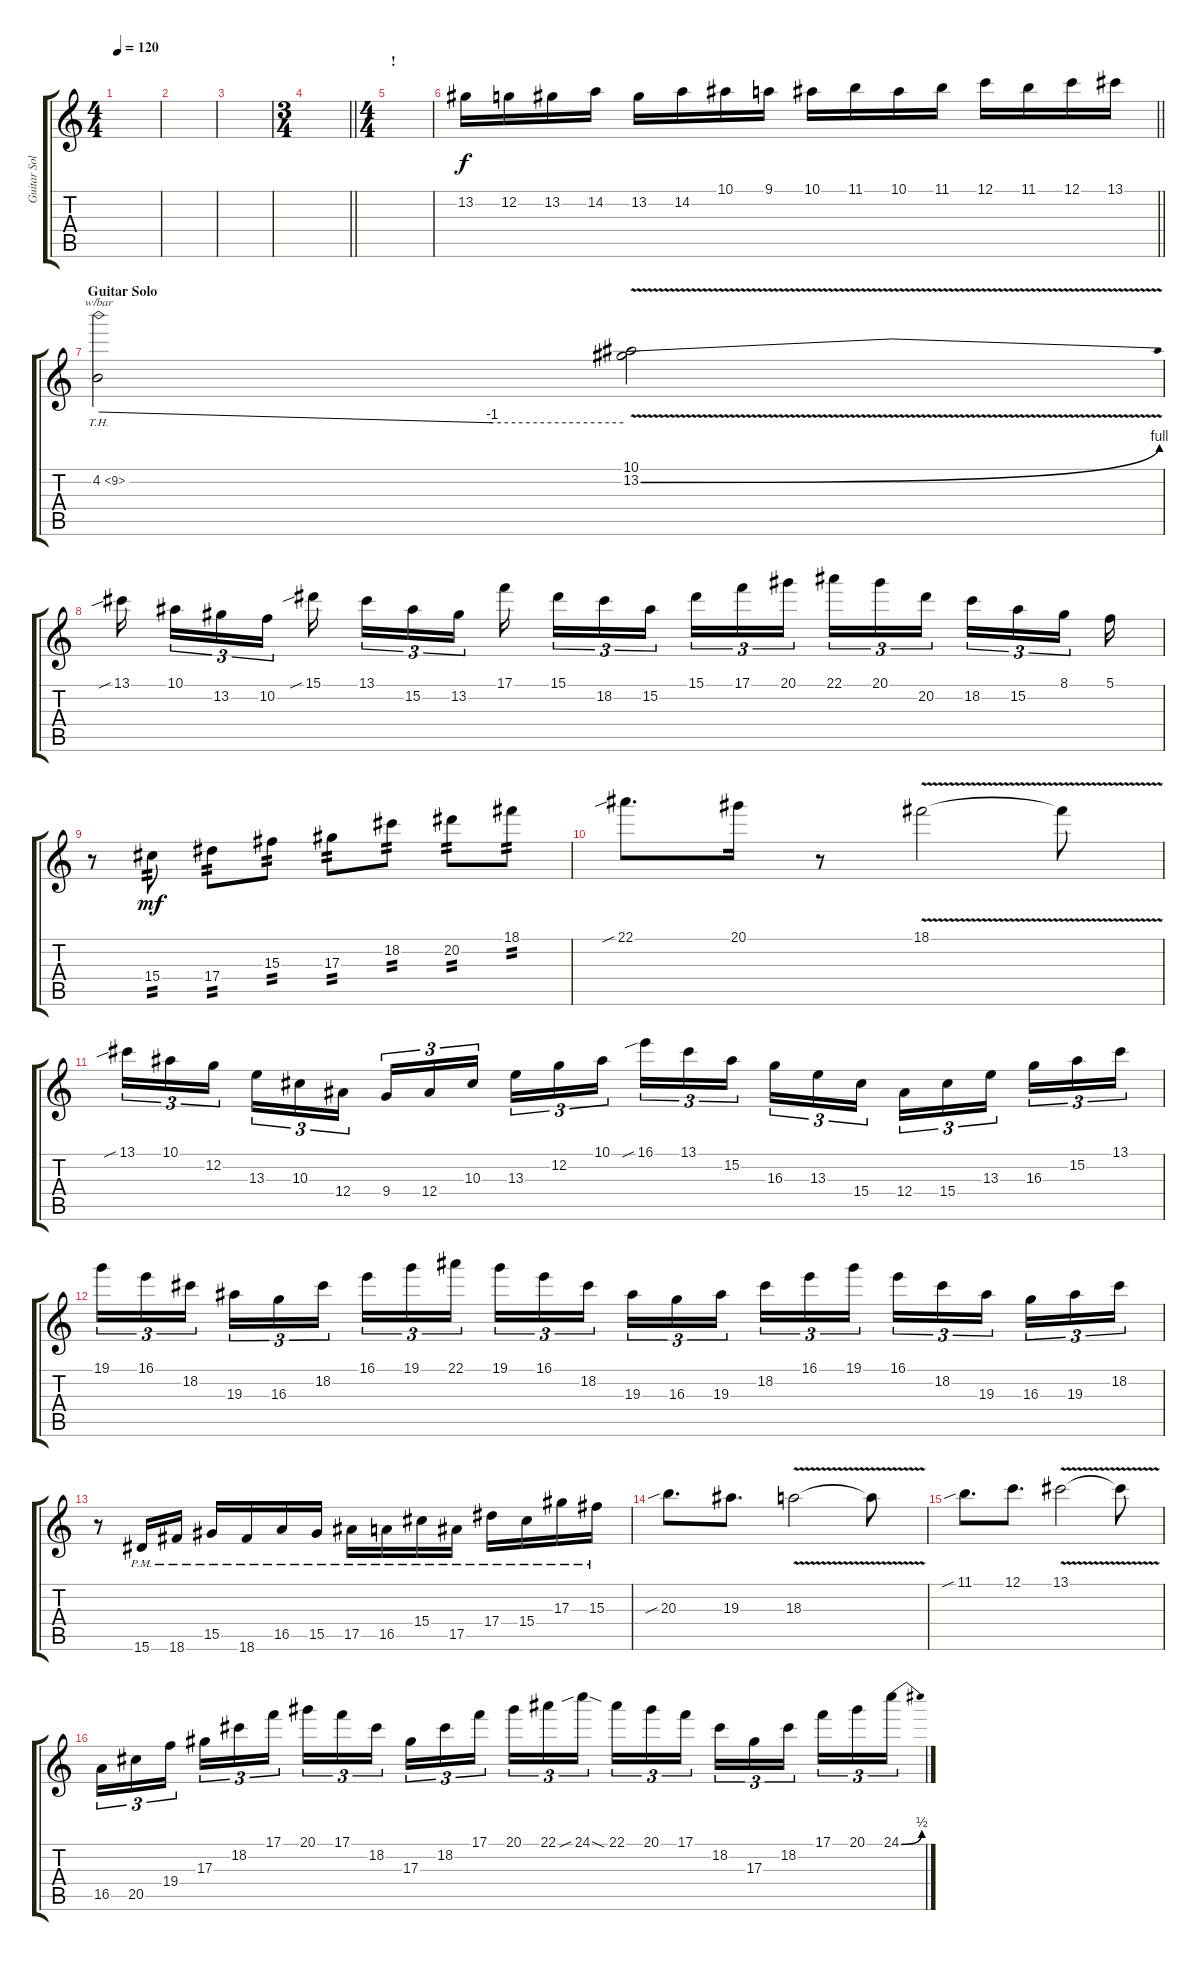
\track ("Guitar Solo" "Guitar Sol") {instrument overdrivenguitar}
\staff {score tabs}
\tuning (C4 G3 Eb3 Bb2 F2 C2) {hide}
\ts (4 4)
\tempo 120
\clef g2
\ks c
|
|
|
\ts (3 4)
\barLineRight lightlight
|
\ts (4 4)
\section ("" "!")
|
\barLineRight lightlight
13.2.16 12.2.16 13.2.16 14.2.16 13.2.16 14.2.16 10.1.16 9.1.16 10.1.16 11.1.16 10.1.16 11.1.16 12.1.16 11.1.16 12.1.16 13.1.16 |
\section ("" "Guitar Solo")
4.2{th 5}.2{tbe (custom default 0 0 45 -4 60 -4)} (10.1 13.2{be (bend 0 0 60 4) v}).2 |
13.1{sib}.16{beam splitsecondary} 10.1.16{tu (3 2)} 13.2.16{tu (3 2)} 10.2.16{tu (3 2) beam splitsecondary} 15.1{sib}.16 13.1.16{tu (3 2)} 15.2.16{tu (3 2)} 13.2.16{tu (3 2) beam splitsecondary} 17.1.16{beam splitsecondary} 15.1.16{tu (3 2)} 18.2.16{tu (3 2)} 15.2.16{tu (3 2) beam splitsecondary} 15.1.16{tu (3 2)} 17.1.16{tu (3 2)} 20.1.16{tu (3 2) beam splitsecondary} 22.1.16{tu (3 2)} 20.1.16{tu (3 2)} 20.2.16{tu (3 2) beam splitsecondary} 18.2.16{tu (3 2)} 15.2.16{tu (3 2)} 8.1.16{tu (3 2) dy f beam splitsecondary} 5.1.16 |
r.8 15.4.8{tp 2 dy mf} 17.4.8{tp 2} 15.3.8{tp 2} 17.3.8{tp 2} 18.2.8{tp 2} 20.2.8{tp 2} 18.1.8{tp 2} |
22.1{sib}.8{d} 20.1.16 r.8 18.1{v}.2 18.1{v t}.8 |
13.1{sib}.16{tu (3 2)} 10.1.16{tu (3 2)} 12.2.16{tu (3 2) beam splitsecondary} 13.3.16{tu (3 2)} 10.3.16{tu (3 2)} 12.4.16{tu (3 2)} 9.4.16{tu (3 2)} 12.4.16{tu (3 2)} 10.3.16{tu (3 2) beam splitsecondary} 13.3.16{tu (3 2)} 12.2.16{tu (3 2)} 10.1.16{tu (3 2)} 16.1{sib}.16{tu (3 2)} 13.1.16{tu (3 2)} 15.2.16{tu (3 2) beam splitsecondary} 16.3.16{tu (3 2)} 13.3.16{tu (3 2)} 15.4.16{tu (3 2)} 12.4.16{tu (3 2)} 15.4.16{tu (3 2)} 13.3.16{tu (3 2) beam splitsecondary} 16.3.16{tu (3 2)} 15.2.16{tu (3 2)} 13.1.16{tu (3 2)} |
19.1.16{tu (3 2)} 16.1.16{tu (3 2)} 18.2.16{tu (3 2) beam splitsecondary} 19.3.16{tu (3 2)} 16.3.16{tu (3 2)} 18.2.16{tu (3 2)} 16.1.16{tu (3 2)} 19.1.16{tu (3 2)} 22.1.16{tu (3 2) beam splitsecondary} 19.1.16{tu (3 2)} 16.1.16{tu (3 2)} 18.2.16{tu (3 2)} 19.3.16{tu (3 2)} 16.3.16{tu (3 2)} 19.3.16{tu (3 2) beam splitsecondary} 18.2.16{tu (3 2)} 16.1.16{tu (3 2)} 19.1.16{tu (3 2)} 16.1.16{tu (3 2)} 18.2.16{tu (3 2)} 19.3.16{tu (3 2) beam splitsecondary} 16.3.16{tu (3 2)} 19.3.16{tu (3 2)} 18.2.16{tu (3 2)} |
r.8 15.6{pm}.16 18.6{pm}.16 15.5{pm}.16 18.6{pm}.16 16.5{pm}.16 15.5{pm}.16 17.5{pm}.16 16.5{pm}.16 15.4{pm}.16 17.5{pm}.16 17.4{pm}.16 15.4{pm}.16 17.3{pm}.16 15.3{pm}.16 |
20.3{sib}.8{d} 19.3.8{d} 18.3{v}.2 18.3{v t}.8 |
11.1{sib}.8{d} 12.1.8{d} 13.1{v}.2 13.1{t}.8 |
16.5.16{tu (3 2)} 20.5.16{tu (3 2)} 19.4.16{tu (3 2) beam splitsecondary} 17.3.16{tu (3 2)} 18.2.16{tu (3 2)} 17.1.16{tu (3 2)} 20.1.16{tu (3 2)} 17.1.16{tu (3 2)} 18.2.16{tu (3 2) beam splitsecondary} 17.3.16{tu (3 2)} 18.2.16{tu (3 2)} 17.1.16{tu (3 2)} 20.1.16{tu (3 2)} 22.1.16{tu (3 2)} 24.1{sib sod}.16{tu (3 2) beam splitsecondary} 22.1.16{tu (3 2)} 20.1.16{tu (3 2)} 17.1.16{tu (3 2)} 18.2.16{tu (3 2)} 17.3.16{tu (3 2)} 18.2.16{tu (3 2) beam splitsecondary} 17.1.16{tu (3 2)} 20.1.16{tu (3 2)} 24.1{be (bend 0 0 60 2)}.16{tu (3 2)}
